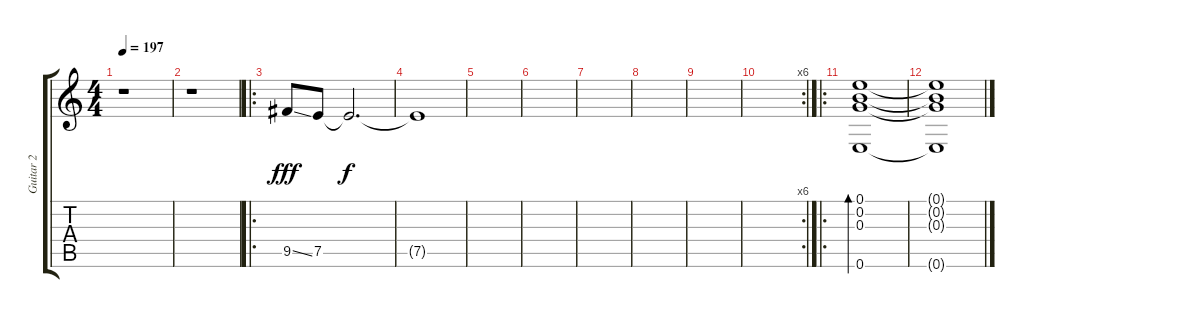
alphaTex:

\track ("Guitar 2" "Guitar 2") {instrument overdrivenguitar}
\staff {score tabs}
\tuning (E4 B3 G3 D3 A2 E2) {hide}
\ts (4 4)
\tempo 197
\clef g2
\ks c
r.1{dy f} |
r.1 |
\ro
9.5{ss}.8{dy fff} 7.5.8 7.5{t}.2{d dy f} |
7.5{t}.1 |
|
|
|
|
|
\rc 6
|
\ro
(0.1 0.2 0.3 0.6).1{bd 240 instrument acousticguitarsteel} |
(0.1{t} 0.2{t} 0.3{t} 0.6{t}).1
